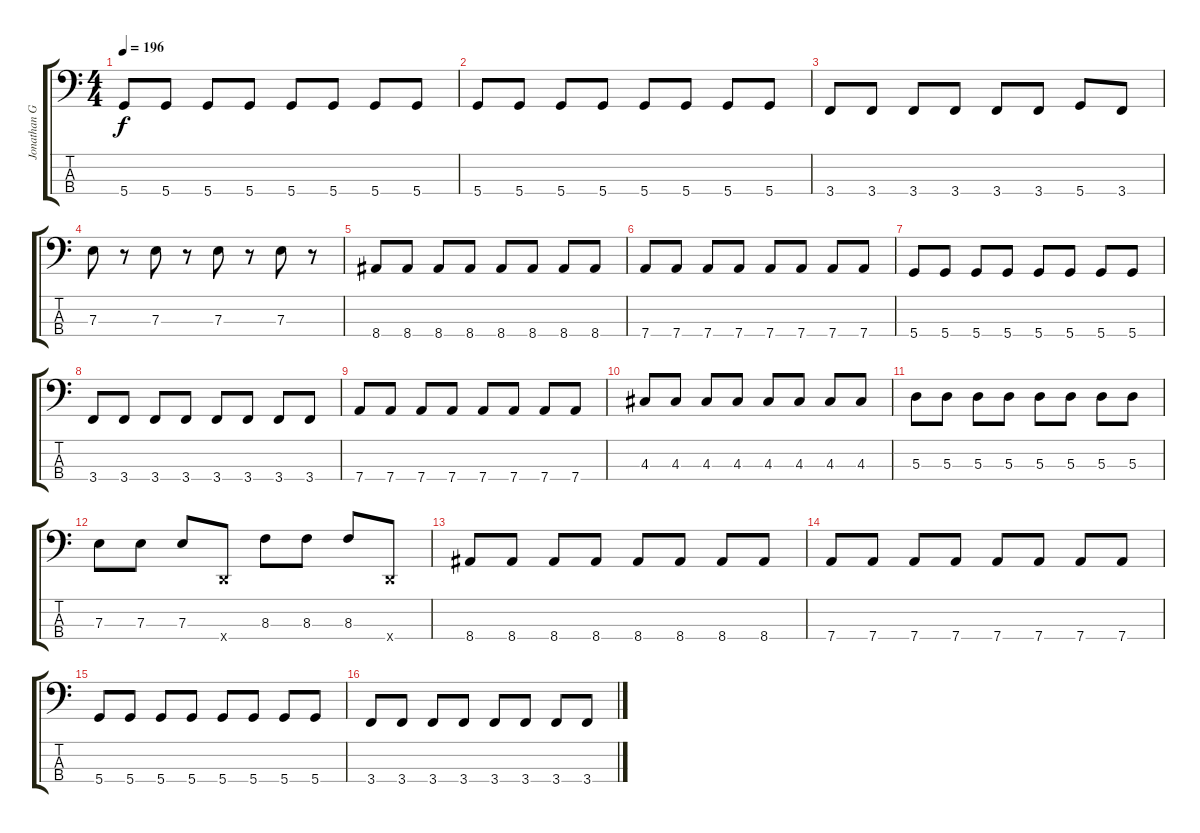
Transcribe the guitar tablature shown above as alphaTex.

\track ("Jonathan Gallant" "Jonathan G") {instrument electricbassfinger}
\staff {score tabs}
\tuning (G2 D2 A1 D1) {hide}
\ts (4 4)
\tempo 196
\clef f4
\ks c
5.4.8{dy f} 5.4.8 5.4.8 5.4.8 5.4.8 5.4.8 5.4.8 5.4.8 |
5.4.8 5.4.8 5.4.8 5.4.8 5.4.8 5.4.8 5.4.8 5.4.8 |
3.4.8 3.4.8 3.4.8 3.4.8 3.4.8 3.4.8 5.4.8 3.4.8 |
7.3.8 r.8 7.3.8 r.8 7.3.8 r.8 7.3.8 r.8 |
8.4.8 8.4.8 8.4.8 8.4.8 8.4.8 8.4.8 8.4.8 8.4.8 |
7.4.8 7.4.8 7.4.8 7.4.8 7.4.8 7.4.8 7.4.8 7.4.8 |
5.4.8 5.4.8 5.4.8 5.4.8 5.4.8 5.4.8 5.4.8 5.4.8 |
3.4.8 3.4.8 3.4.8 3.4.8 3.4.8 3.4.8 3.4.8 3.4.8 |
7.4.8 7.4.8 7.4.8 7.4.8 7.4.8 7.4.8 7.4.8 7.4.8 |
4.3.8 4.3.8 4.3.8 4.3.8 4.3.8 4.3.8 4.3.8 4.3.8 |
5.3.8 5.3.8 5.3.8 5.3.8 5.3.8 5.3.8 5.3.8 5.3.8 |
7.3.8 7.3.8 7.3.8 0.4{x}.8 8.3.8 8.3.8 8.3.8 0.4{x}.8 |
8.4.8 8.4.8 8.4.8 8.4.8 8.4.8 8.4.8 8.4.8 8.4.8 |
7.4.8 7.4.8 7.4.8 7.4.8 7.4.8 7.4.8 7.4.8 7.4.8 |
5.4.8 5.4.8 5.4.8 5.4.8 5.4.8 5.4.8 5.4.8 5.4.8 |
3.4.8 3.4.8 3.4.8 3.4.8 3.4.8 3.4.8 3.4.8 3.4.8
